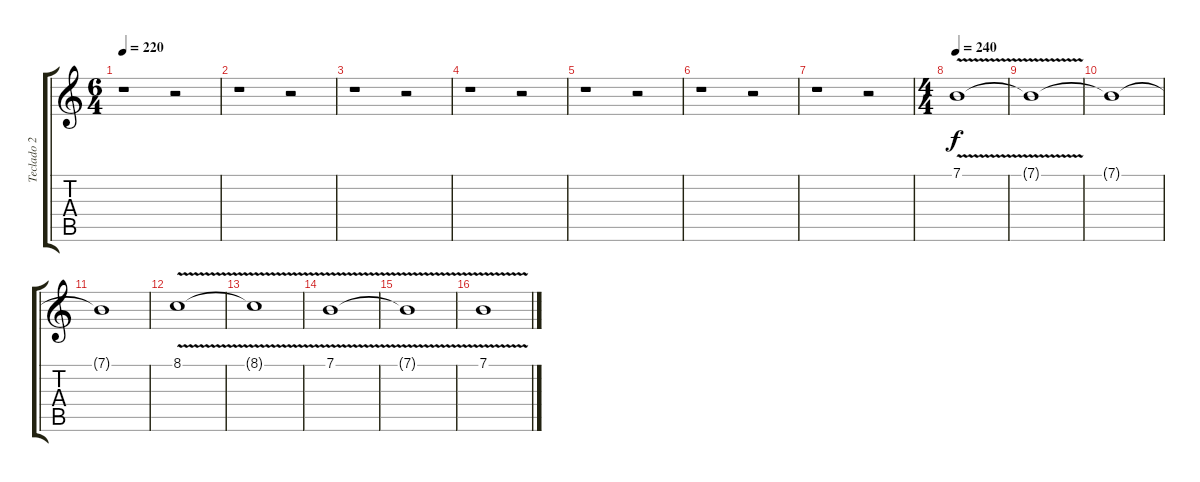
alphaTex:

\track ("Teclado 2" "Teclado 2") {instrument choiraahs}
\staff {score tabs}
\tuning (E4 B3 G3 D3 A2 E2) {hide}
\ts (6 4)
\tempo 220
\clef g2
\ks c
r.1{dy f} r.2 |
r.1 r.2 |
r.1 r.2 |
r.1 r.2 |
r.1 r.2 |
r.1 r.2 |
r.1 r.2 |
\ts (4 4)
\tempo 240
7.1{v}.1 |
7.1{t}.1 |
7.1{t}.1 |
7.1{t}.1 |
8.1{v}.1 |
8.1{t}.1 |
7.1{v}.1 |
7.1{t}.1 |
7.1{v}.1
